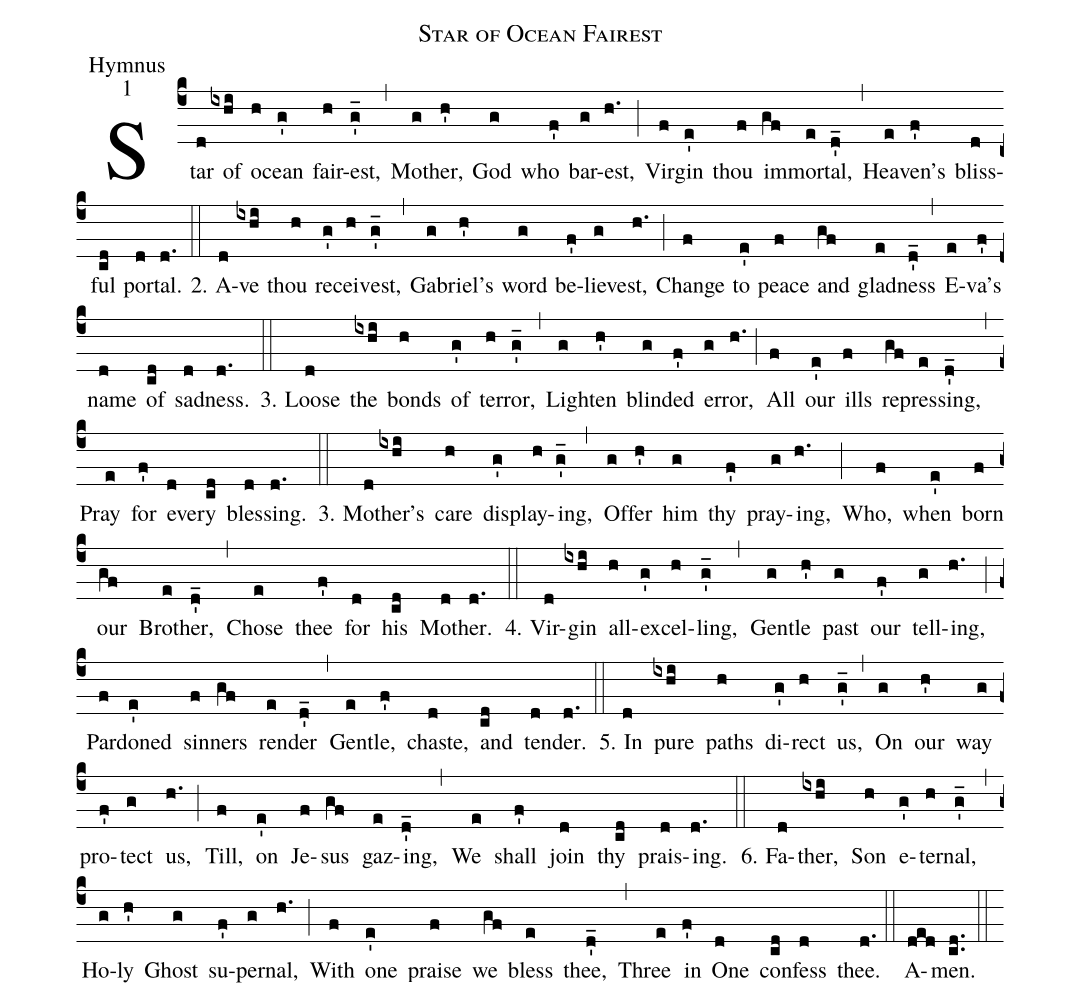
name: Star of Ocean Fairest;
office-part: Hymnus;
mode: 1;
%%
(c4)Star(d) of(ixhi) o(h)cean(g') fair(h)est,(g'_) (,)
Moth(g)er,(h') God(g) who(f') bar(g)est,(h.) (;)
Vir(f)gin(e') thou(f) im(gf)mor(e)tal,(d'_) (,)
Hea(e)ven's(f') bliss(d)ful(cd) por(d)tal.(d.) (::)

2. A(d)ve(ixhi) thou(h) re(g')ceiv(h)est,(g'_) (,)
Ga(g)briel's(h') word(g) be(f')lieve(g)st,(h.) (;)
Change(f) to(e') peace(f) and(gf) glad(e)ness(d'_) (,)
E(e)va's(f') name(d) of(cd) sad(d)ness.(d.) (::)

3. Loose(d) the(ixhi) bonds(h) of(g') ter(h)ror,(g'_) (,)
Light(g)en(h') blind(g)ed(f') er(g)ror,(h.) (;)
All(f) our(e') ills(f) re(gf)press(e)ing,(d'_) (,)
Pray(e) for(f') eve(d)ry(cd) bless(d)ing.(d.) (::)

3. Mo(d)ther's(ixhi) care(h) dis(g')play(h)ing,(g'_) (,)
Of(g)fer(h') him(g) thy(f') pray(g)ing,(h.) (;)
Who,(f) when(e') born(f) our(gf) Broth(e)er,(d'_) (,)
Chose(e) thee(f') for(d) his(cd) Moth(d)er.(d.) (::)

4. Vir(d)gin(ixhi) all-(h)ex(g')cel(h)ling,(g'_) (,)
Gen(g)tle(h') past(g) our(f') tell(g)ing,(h.) (;)
Par(f)doned(e') sin(f)ners(gf) ren(e)der(d'_) (,)
Gen(e)tle,(f') chaste,(d) and(cd) ten(d)der.(d.) (::)

5. In(d) pure(ixhi) paths(h) di(g')rect(h) us,(g'_) (,)
On(g) our(h') way(g) pro(f')tect(g) us,(h.) (;)
Till,(f) on(e') Je(f)sus(gf) gaz(e)ing,(d'_) (,)
We(e) shall(f') join(d) thy(cd) prais(d)ing.(d.) (::)

6. Fa(d)ther,(ixhi) Son(h) e(g')ter(h)nal,(g'_) (,)
Ho(g)ly(h') Ghost(g) su(f')per(g)nal,(h.) (;)
With(f) one(e') praise(f) we(gf) bless(e) thee,(d'_) (,)
Three(e) in(f') One(d) con(cd)fess(d) thee.(d.) (::)
A(ded)men.(c.d.) (::)
